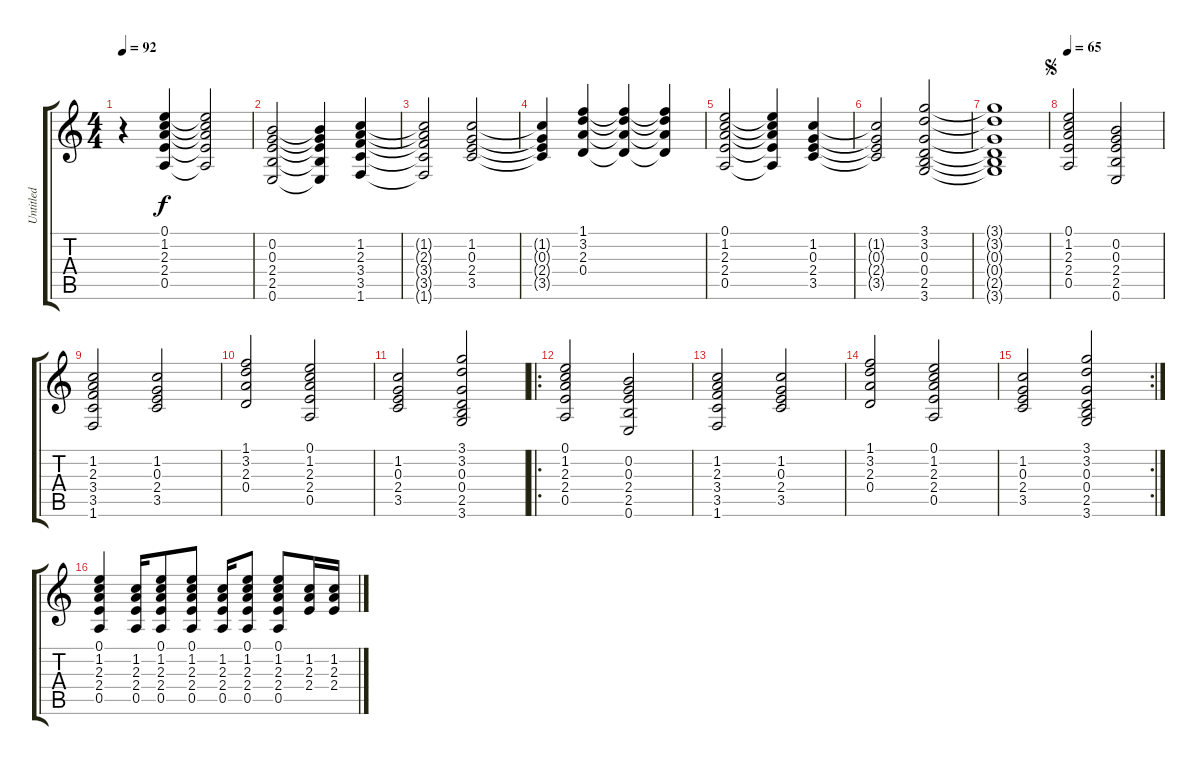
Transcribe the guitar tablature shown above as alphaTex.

\track ("Untitled" "Untitled") {instrument distortionguitar}
\staff {score tabs}
\tuning (E4 B3 G3 D3 A2 E2) {hide}
\ts (4 4)
\tempo 92
\clef g2
\ks c
r.4{dy f instrument distortionguitar} (0.1 1.2 2.3 2.4 0.5).4 (0.1{t} 1.2{t} 2.3{t} 2.4{t} 0.5{t}).2 |
(0.2 0.3 2.4 2.5 0.6).2 (0.2{t} 0.3{t} 2.4{t} 2.5{t} 0.6{t}).4 (1.2 2.3 3.4 3.5 1.6).4 |
(1.2{t} 2.3{t} 3.4{t} 3.5{t} 1.6{t}).2 (1.2 0.3 2.4 3.5).2 |
(1.2{t} 0.3{t} 2.4{t} 3.5{t}).4 (1.1 3.2 2.3 0.4).4 (1.1{t} 3.2{t} 2.3{t} 0.4{t}).4 (1.1{t} 3.2{t} 2.3{t} 0.4{t}).4 |
(0.1 1.2 2.3 2.4 0.5).2 (0.1{t} 1.2{t} 2.3{t} 2.4{t} 0.5{t}).4 (1.2 0.3 2.4 3.5).4 |
(1.2{t} 0.3{t} 2.4{t} 3.5{t}).2 (3.1 3.2 0.3 0.4 2.5 3.6).2 |
(3.1{t} 3.2{t} 0.3{t} 0.4{t} 2.5{t} 3.6{t}).1 |
\jump segno
\tempo 65
(0.1 1.2 2.3 2.4 0.5).2 (0.2 0.3 2.4 2.5 0.6).2 |
(1.2 2.3 3.4 3.5 1.6).2 (1.2 0.3 2.4 3.5).2 |
(1.1 3.2 2.3 0.4).2 (0.1 1.2 2.3 2.4 0.5).2 |
(1.2 0.3 2.4 3.5).2 (3.1 3.2 0.3 0.4 2.5 3.6).2 |
\ro
(0.1 1.2 2.3 2.4 0.5).2 (0.2 0.3 2.4 2.5 0.6).2 |
(1.2 2.3 3.4 3.5 1.6).2 (1.2 0.3 2.4 3.5).2 |
(1.1 3.2 2.3 0.4).2 (0.1 1.2 2.3 2.4 0.5).2 |
\rc 2
(1.2 0.3 2.4 3.5).2 (3.1 3.2 0.3 0.4 2.5 3.6).2 |
(0.1 1.2 2.3 2.4 0.5).4 (1.2 2.3 2.4 0.5).16 (0.1 1.2 2.3 2.4 0.5).8 (0.1 1.2 2.3 2.4 0.5).8 (1.2 2.3 2.4 0.5).16 (0.1 1.2 2.3 2.4 0.5).8 (0.1 1.2 2.3 2.4 0.5).8 (1.2 2.3 2.4).16 (1.2 2.3 2.4).16
